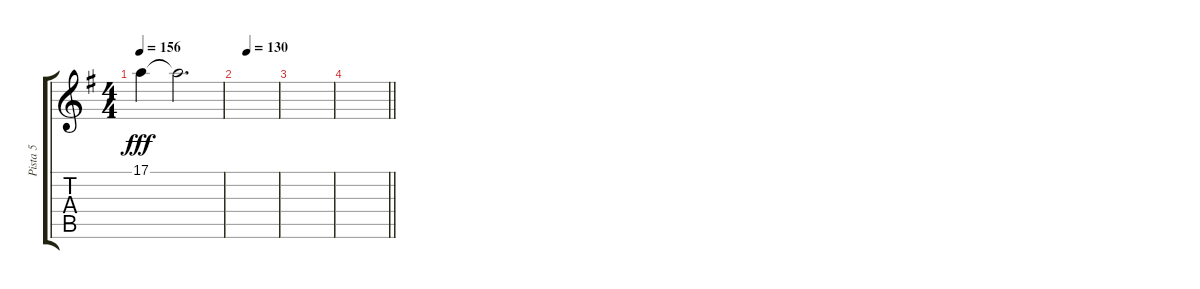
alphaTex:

\track ("Pista 5" "Pista 5") {instrument tangoaccordion}
\staff {score tabs}
\tuning (E4 B3 G3 D3 A2 E2) {hide}
\ts (4 4)
\tempo 156
\clef g2
\ks eminor
17.1{t}.4{dy fff} 17.1{t}.2{d} |
\tempo (130 0.25)
|
|
\barLineRight lightlight
